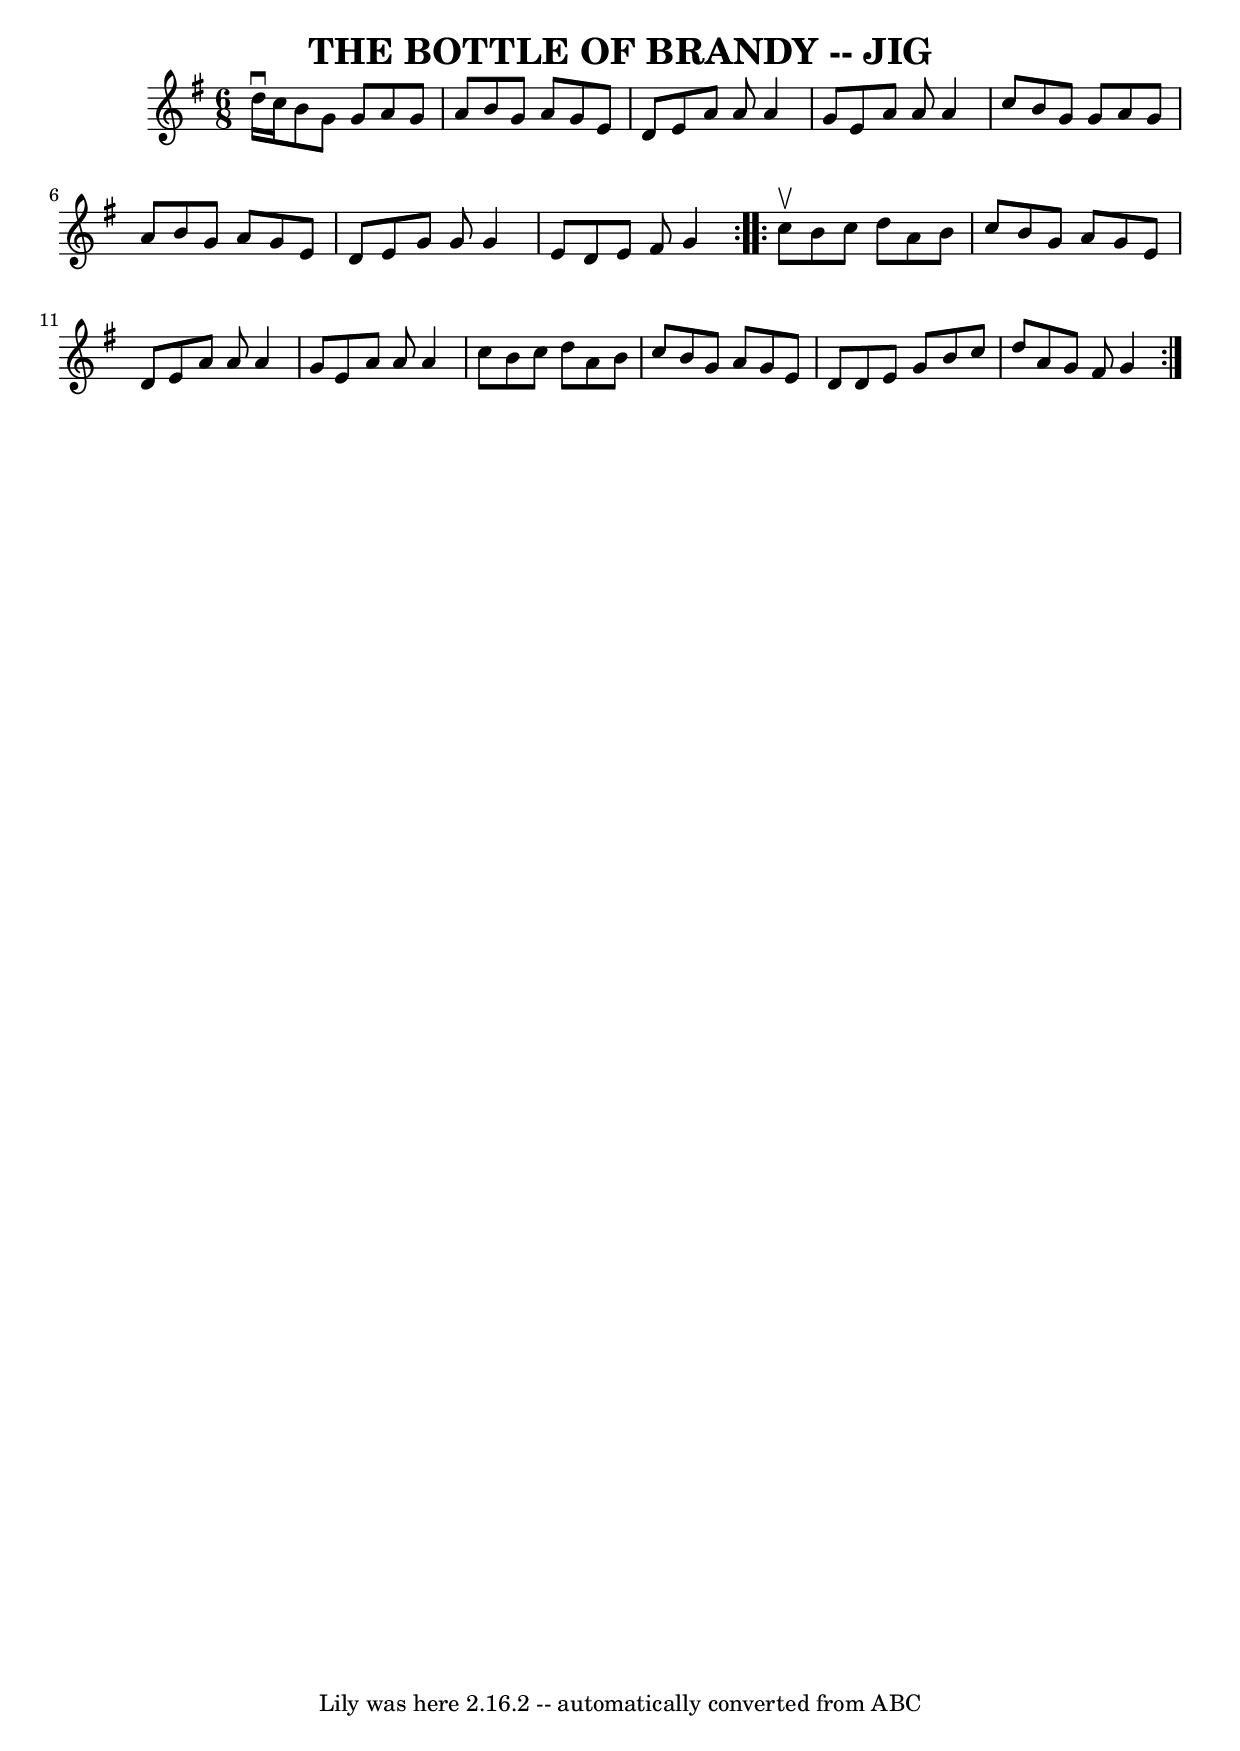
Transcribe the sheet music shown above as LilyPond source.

\version "2.16.2"
\include "Mammoth.ily"
\header {
  %% book = "Ryan's Mammoth Collection of Fiddle Tunes"
 crossRefNumber = "1"
 footnotes = ""
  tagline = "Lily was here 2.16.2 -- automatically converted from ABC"
  title = "THE BOTTLE OF BRANDY -- JIG"

}
voicedefault =  {



  \repeat volta 2 {

    \time 6/8 
    \key g \major d''16^\downbow c''16         |
 b'8 g'8 g'8 a'8 g'8 a'8     |
 b'8 g'8 a'8 g'8 e'8 d'8  |
 e'8 a'8 a'8 a'4 g'8    |
 e'8 a'8 a'8 a'4 c''8         |
 b'8 g'8 g'8 a'8 g'8 a'8     |
 b'8 g'8 a'8 g'8 e'8 d'8    |
 e'8 g'8 g'8 g'4 e'8     |
 d'8 e'8 fis'8 g'4    
  }     

  \repeat volta 2 { c''8^\upbow        |
 b'8 c''8 d''8 a'8 b'8 c''8     |
 b'8 g'8 a'8 g'8 e'8 d'8    |
 e'8 a'8 a'8 a'4 g'8     |
 e'8 a'8 a'8 a'4 c''8   |
 b'8 c''8 d''8 a'8 b'8 c''8    |
 b'8 g'8 a'8 g'8 e'8 d'8     |
 d'8 e'8 g'8 b'8 c''8 d''8     |
 a'8 g'8 fis'8 g'4    
  }   

}

\score{
  <<

    \context Staff="default"
    {
      \voicedefault 
      
    }

  >>
  \layout {
    
  }
  \midi {
  }

}
